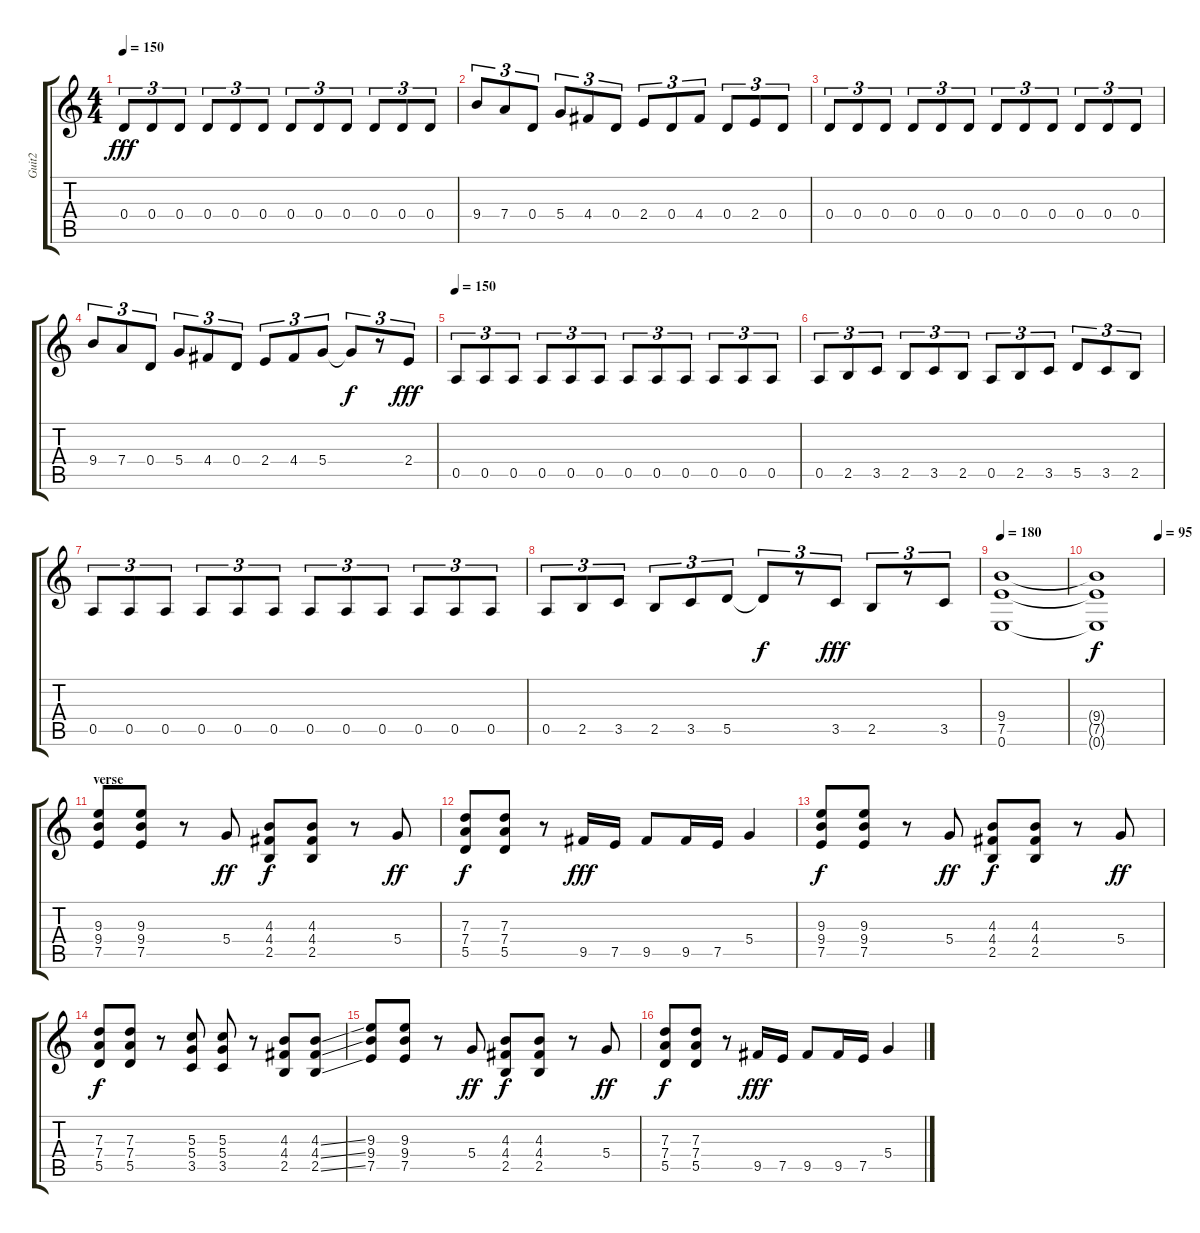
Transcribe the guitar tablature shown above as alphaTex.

\track ("Guit2" "Guit2") {instrument electricguitarclean}
\staff {score tabs}
\tuning (E4 B3 G3 D3 A2 E2) {hide}
\ts (4 4)
\tempo 150
\clef g2
\ks c
0.4.8{tu (3 2) dy fff} 0.4.8{tu (3 2)} 0.4.8{tu (3 2)} 0.4.8{tu (3 2)} 0.4.8{tu (3 2)} 0.4.8{tu (3 2)} 0.4.8{tu (3 2)} 0.4.8{tu (3 2)} 0.4.8{tu (3 2)} 0.4.8{tu (3 2)} 0.4.8{tu (3 2)} 0.4.8{tu (3 2)} |
9.4.8{tu (3 2)} 7.4.8{tu (3 2)} 0.4.8{tu (3 2)} 5.4.8{tu (3 2)} 4.4.8{tu (3 2)} 0.4.8{tu (3 2)} 2.4.8{tu (3 2)} 0.4.8{tu (3 2)} 4.4.8{tu (3 2)} 0.4.8{tu (3 2)} 2.4.8{tu (3 2)} 0.4.8{tu (3 2)} |
0.4.8{tu (3 2)} 0.4.8{tu (3 2)} 0.4.8{tu (3 2)} 0.4.8{tu (3 2)} 0.4.8{tu (3 2)} 0.4.8{tu (3 2)} 0.4.8{tu (3 2)} 0.4.8{tu (3 2)} 0.4.8{tu (3 2)} 0.4.8{tu (3 2)} 0.4.8{tu (3 2)} 0.4.8{tu (3 2)} |
9.4.8{tu (3 2)} 7.4.8{tu (3 2)} 0.4.8{tu (3 2)} 5.4.8{tu (3 2)} 4.4.8{tu (3 2)} 0.4.8{tu (3 2)} 2.4.8{tu (3 2)} 4.4.8{tu (3 2)} 5.4.8{tu (3 2)} 5.4{t}.8{tu (3 2) dy f} r.8{tu (3 2)} 2.4.8{tu (3 2) dy fff} |
\tempo 150
0.5.8{tu (3 2) volume 11 instrument overdrivenguitar} 0.5.8{tu (3 2)} 0.5.8{tu (3 2)} 0.5.8{tu (3 2)} 0.5.8{tu (3 2)} 0.5.8{tu (3 2)} 0.5.8{tu (3 2)} 0.5.8{tu (3 2)} 0.5.8{tu (3 2)} 0.5.8{tu (3 2)} 0.5.8{tu (3 2)} 0.5.8{tu (3 2)} |
0.5.8{tu (3 2)} 2.5.8{tu (3 2)} 3.5.8{tu (3 2)} 2.5.8{tu (3 2)} 3.5.8{tu (3 2)} 2.5.8{tu (3 2)} 0.5.8{tu (3 2)} 2.5.8{tu (3 2)} 3.5.8{tu (3 2)} 5.5.8{tu (3 2)} 3.5.8{tu (3 2)} 2.5.8{tu (3 2)} |
0.5.8{tu (3 2)} 0.5.8{tu (3 2)} 0.5.8{tu (3 2)} 0.5.8{tu (3 2)} 0.5.8{tu (3 2)} 0.5.8{tu (3 2)} 0.5.8{tu (3 2)} 0.5.8{tu (3 2)} 0.5.8{tu (3 2)} 0.5.8{tu (3 2)} 0.5.8{tu (3 2)} 0.5.8{tu (3 2)} |
0.5.8{tu (3 2)} 2.5.8{tu (3 2)} 3.5.8{tu (3 2)} 2.5.8{tu (3 2)} 3.5.8{tu (3 2)} 5.5.8{tu (3 2)} 5.5{t}.8{tu (3 2) dy f} r.8{tu (3 2)} 3.5.8{tu (3 2) dy fff} 2.5.8{tu (3 2)} r.8{tu (3 2)} 3.5.8{tu (3 2)} |
\tempo 180
(9.4 7.5 0.6).1{instrument overdrivenguitar} |
\tempo (95 0.9375)
(9.4{t} 7.5{t} 0.6{t}).1{dy f} |
\section ("" "verse")
(9.3 9.4 7.5).8{instrument overdrivenguitar} (9.3 9.4 7.5).8 r.8 5.4.8{dy ff} (4.3 4.4 2.5).8{dy f} (4.3 4.4 2.5).8 r.8 5.4.8{dy ff} |
(7.3 7.4 5.5).8{dy f} (7.3 7.4 5.5).8 r.8 9.5.16{dy fff} 7.5.16 9.5.8 9.5.16 7.5.16 5.4.4 |
(9.3 9.4 7.5).8{dy f} (9.3 9.4 7.5).8 r.8 5.4.8{dy ff} (4.3 4.4 2.5).8{dy f} (4.3 4.4 2.5).8 r.8 5.4.8{dy ff} |
(7.3 7.4 5.5).8{dy f} (7.3 7.4 5.5).8 r.8 (5.3 5.4 3.5).8 (5.3 5.4 3.5).8 r.8 (4.3 4.4 2.5).8 (4.3{ss} 4.4{ss} 2.5{ss}).8 |
(9.3 9.4 7.5).8 (9.3 9.4 7.5).8 r.8 5.4.8{dy ff} (4.3 4.4 2.5).8{dy f} (4.3 4.4 2.5).8 r.8 5.4.8{dy ff} |
(7.3 7.4 5.5).8{dy f} (7.3 7.4 5.5).8 r.8 9.5.16{dy fff} 7.5.16 9.5.8 9.5.16 7.5.16 5.4.4
